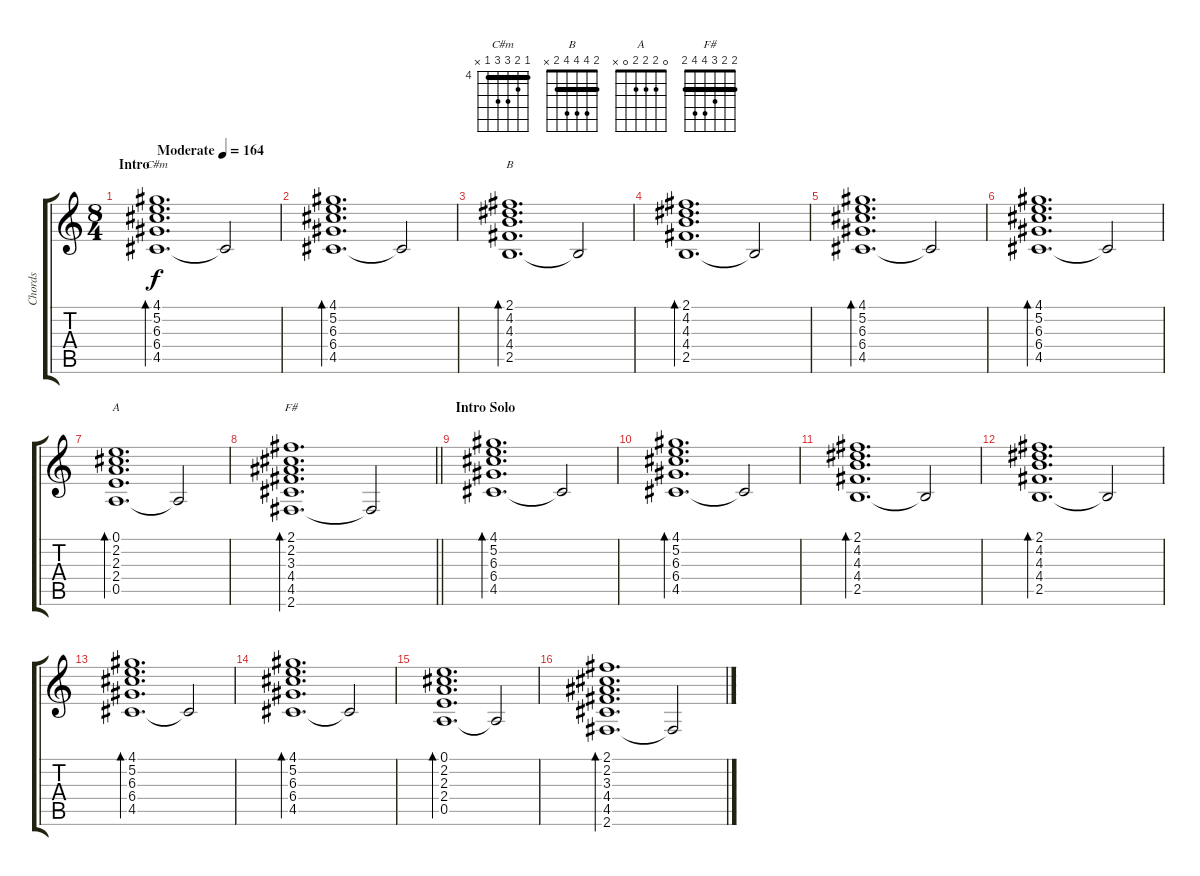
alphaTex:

\track ("Chords" "Chords") {instrument acousticguitarnylon}
\staff {score tabs}
\tuning (E4 B3 G3 D3 A2 E2) {hide}
\chord ("C#m" 4 5 6 6 4 x) {firstfret 4 barre 4}
\chord ("B" 2 4 4 4 2 x) {barre 2}
\chord ("A" 0 2 2 2 0 x)
\chord ("F#" 2 2 3 4 4 2) {barre 2}
\ts (8 4)
\section ("" "Intro")
\tempo (164 "Moderate")
\clef g2
\ks c
(4.1 5.2 6.3 6.4 4.5).1{d bd 120 ch "C#m" dy f instrument acousticguitarnylon} 4.5{t}.2 |
(4.1 5.2 6.3 6.4 4.5).1{d bd 240} 4.5{t}.2 |
(2.1 4.2 4.3 4.4 2.5).1{d bd 120 ch "B"} 2.5{t}.2 |
(2.1 4.2 4.3 4.4 2.5).1{d bd 120} 2.5{t}.2 |
(4.1 5.2 6.3 6.4 4.5).1{d bd 120} 4.5{t}.2 |
(4.1 5.2 6.3 6.4 4.5).1{d bd 240} 4.5{t}.2 |
(0.1 2.2 2.3 2.4 0.5).1{d bd 240 ch "A"} 0.5{t}.2 |
\barLineRight lightlight
(2.1 2.2 3.3 4.4 4.5 2.6).1{d bd 240 ch "F#"} 2.6{t}.2 |
\section ("" "Intro Solo")
(4.1 5.2 6.3 6.4 4.5).1{d bd 120} 4.5{t}.2 |
(4.1 5.2 6.3 6.4 4.5).1{d bd 240} 4.5{t}.2 |
(2.1 4.2 4.3 4.4 2.5).1{d bd 120} 2.5{t}.2 |
(2.1 4.2 4.3 4.4 2.5).1{d bd 120} 2.5{t}.2 |
(4.1 5.2 6.3 6.4 4.5).1{d bd 120} 4.5{t}.2 |
(4.1 5.2 6.3 6.4 4.5).1{d bd 240} 4.5{t}.2 |
(0.1 2.2 2.3 2.4 0.5).1{d bd 240} 0.5{t}.2 |
(2.1 2.2 3.3 4.4 4.5 2.6).1{d bd 240} 2.6{t}.2
